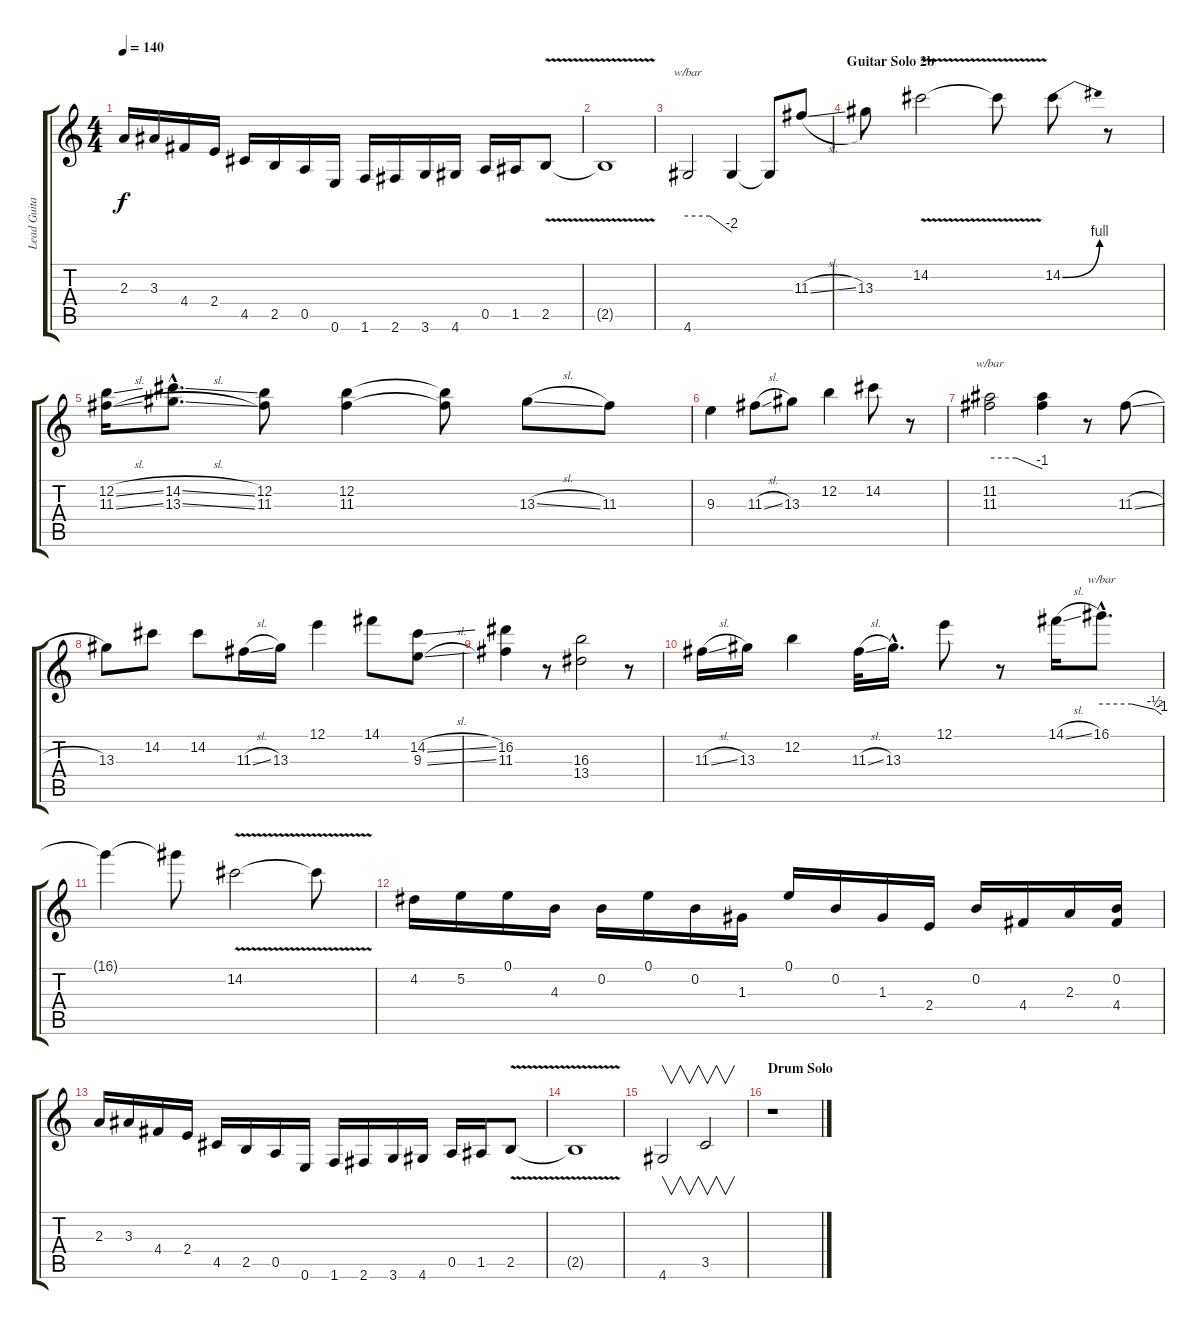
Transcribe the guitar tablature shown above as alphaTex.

\track ("Lead Guitar" "Lead Guita") {instrument distortionguitar}
\staff {score tabs}
\tuning (E4 B3 G3 D3 A2 E2) {hide}
\ts (4 4)
\tempo 140
\clef g2
\ks c
2.3.16{dy f} 3.3.16 4.4.16 2.4.16 4.5.16 2.5.16 0.5.16 0.6.16 1.6.16 2.6.16 3.6.16 4.6.16 0.5.16 1.5.16 2.5{v}.8 |
2.5{t}.1 |
4.6.2{tbe (custom default 0 0 30 0 60 -8)} 4.6{t}.4 4.6{t}.8 11.3{sl}.8 |
\section ("" "Guitar Solo 2b")
13.3.8 14.2{v}.2 14.2{t}.8 14.2{be (bend 0 0 60 4)}.8 r.8 |
(12.2{sl} 11.3{sl}).16 (14.2{sl hac} 13.3{sl hac}).8{d} (12.2 11.3).8 (12.2 11.3).4 (12.2{t} 11.3{t}).8 13.3{sl}.8 11.3.8 |
9.3.4 11.3{sl}.8 13.3.8 12.2.4 14.2.8 r.8 |
(11.2 11.3).2{tbe (custom default 0 0 30 0 60 -4)} (11.2{t} 11.3{t}).4 r.8 11.3{sl}.8 |
13.3.8 14.2.8 14.2.8 11.3{sl}.16 13.3.16 12.1.4 14.1.8 (14.2{sl} 9.3{sl}).8 |
(16.2 11.3).4 r.8 (16.3 13.4).2 r.8 |
11.3{sl}.16 13.3.16 12.2.4 11.3{sl}.32 13.3{hac}.16{d} 12.1.8 r.8 14.1{sl}.16 16.1{hac}.8{d tbe (custom default 0 0 30 0 53 -2 60 -4)} |
16.1{t}.4 16.1{t}.8 14.2{v}.2 14.2{t}.8 |
4.2.16{balance 0} 5.2.16 0.1.16 4.3.16 0.2.16 0.1.16 0.2.16 1.3.16 0.1.16 0.2.16 1.3.16 2.4.16 0.2.16 4.4.16 2.3.16 (0.2 4.4).16{balance 8} |
2.3.16 3.3.16 4.4.16 2.4.16 4.5.16 2.5.16 0.5.16 0.6.16 1.6.16 2.6.16 3.6.16 4.6.16 0.5.16 1.5.16 2.5{v}.8 |
2.5{t}.1 |
4.6.2{v} 3.5.2{v} |
\section ("" "Drum Solo")
r.1
